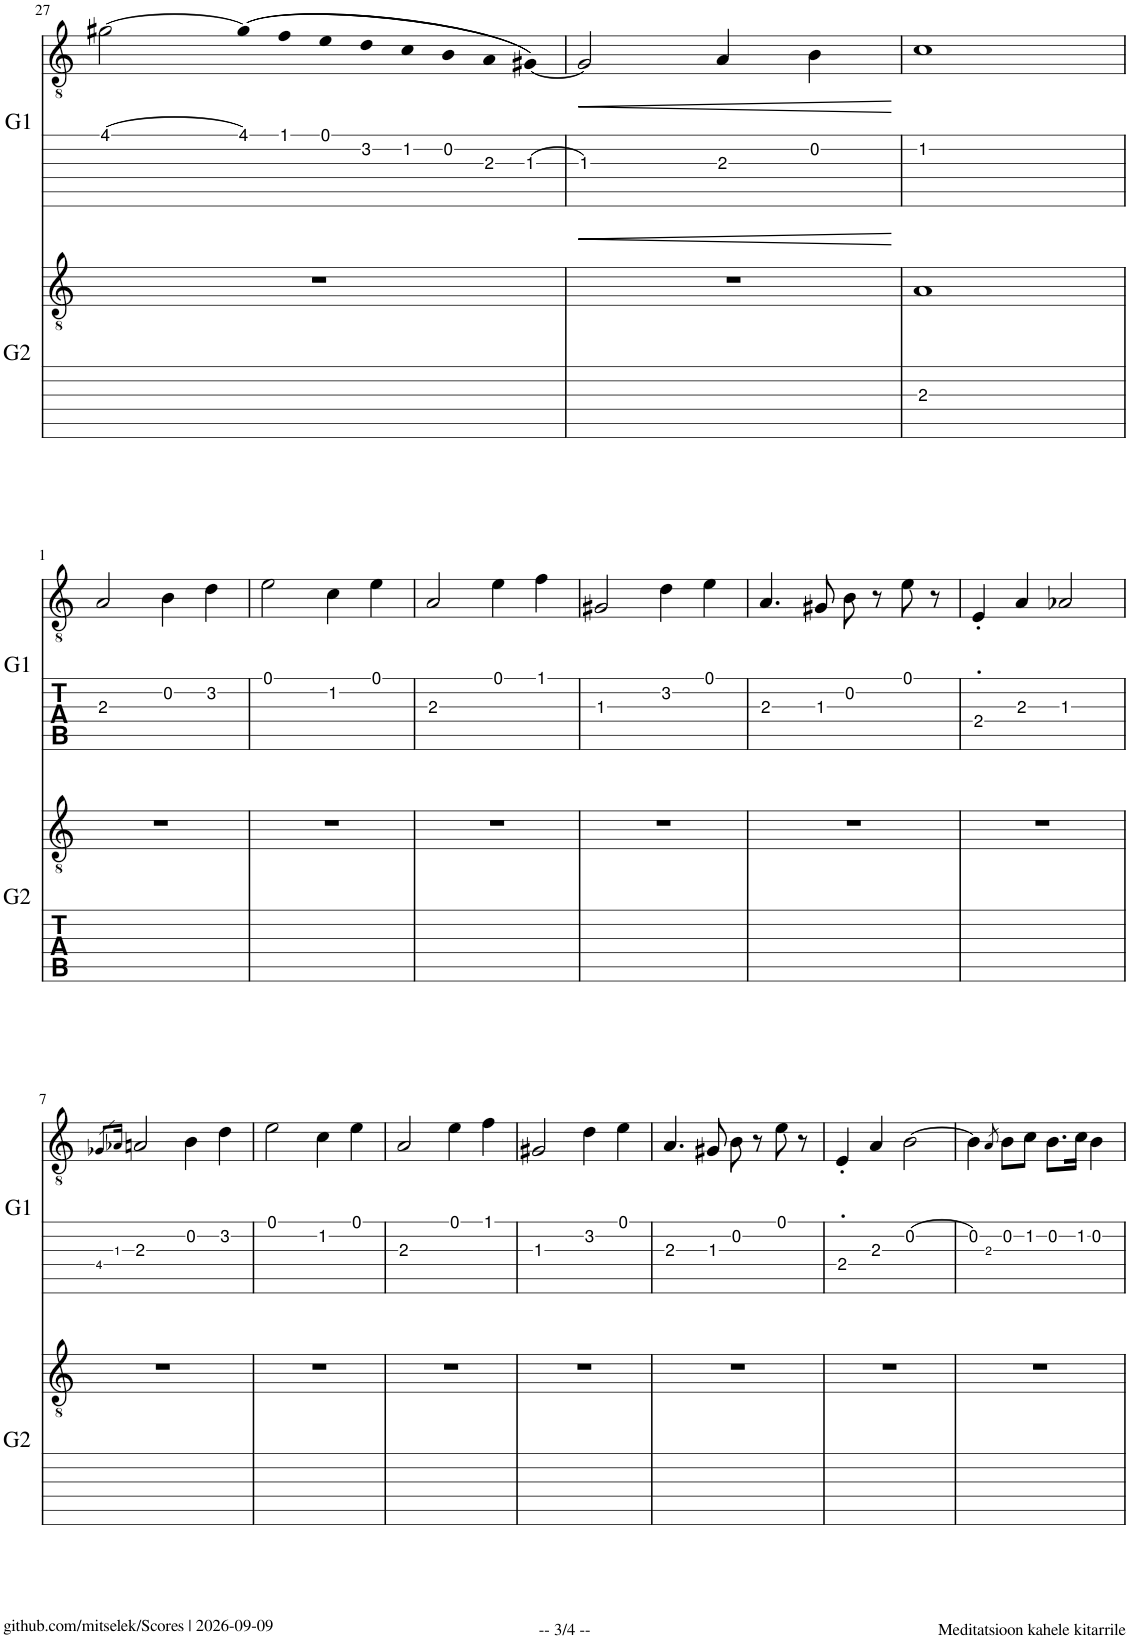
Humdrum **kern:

**kern	**kern	**kern	**kern	**kern	**kern	**dynam
*part3	*part3	*part2	*part2	*part1	*part1	*part1
*staff6	*staff5	*staff4	*staff3	*staff2	*staff1	*staff1/2
*I"Piano	*	*I"G2	*	*I"G1	*	*
*I'Pno	*	*I'G2	*	*I'G1	*	*
!!LO:PB:g=z
*clefF4	*clefG2	*	*clefGv2	*	*clefGv2	*
*k[]	*k[]	*k[]	*k[]	*k[]	*k[]	*
*M4/4	*M4/4	*M4/4	*M4/4	*M4/4	*M4/4	*
=27	=27	=27	=27	=27	=27	=27
1r	1r	1r	1r	[2g#X	[2g#X\	.
.	.	.	.	16g#LL]	((16g#]	.
.	.	.	.	16fJ	16f	.
.	.	.	.	16eL	16e	.
.	.	.	.	16dJJ	16d	.
.	.	.	.	16cLL	16c	.
.	.	.	.	16BJ	16B	.
.	.	.	.	16AL	16A	.
.	.	.	.	[16G#XJJ	[16G#X))	.
=28	=28	=28	=28	=28	=28	=28
!	!	!	!	!	!	!LO:HP:b
1r	1r	1r	1r	2G#]	2G#/]	<
.	.	.	.	4A	4A/	.
.	.	.	.	4B	4B\	.
.	.	.	.	.	.	[
=29	=29	=29	=29	=29	=29	=29
1r	1r	1A	1A	1c	1c	.
!!LO:LB:g=z
=1	=1	=1	=1	=1	=1	=1
*stria5	*stria5	*stria6	*	*stria6	*	*
4r	1r	1r	1r	2A	2A/	.
8A\L	.	.	.	.	.	.
8c\J	.	.	.	.	.	.
8e\L	.	.	.	4B	4B\	.
8A\J	.	.	.	.	.	.
8c\L	.	.	.	4d	4d\	.
8e\J	.	.	.	.	.	.
=2	=2	=2	=2	=2	=2	=2
8G#X\L	2ee	1r	1r	2e	2e\	.
8B\J	.	.	.	.	.	.
8e\L	.	.	.	.	.	.
8d\J	.	.	.	.	.	.
8f\L	4cc	.	.	4c	4c\	.
8e\J	.	.	.	.	.	.
8d\L	4ee	.	.	4e	4e\	.
8B\J	.	.	.	.	.	.
=3	=3	=3	=3	=3	=3	=3
8c\L	2a	1r	1r	2A	2A/	.
8e\J	.	.	.	.	.	.
8A\L	.	.	.	.	.	.
8c\J	.	.	.	.	.	.
8B\L	4ee	.	.	4e	4e\	.
8A\J	.	.	.	.	.	.
8E 8G#X 8B 8e	4ff	.	.	4f	4f\	.
16r	.	.	.	.	.	.
16B	.	.	.	.	.	.
=4	=4	=4	=4	=4	=4	=4
8c\L	2g#X	1r	1r	2G#X	2G#X/	.
8e\J	.	.	.	.	.	.
8c\L	.	.	.	.	.	.
8d\J	.	.	.	.	.	.
8c\L	4dd	.	.	4d	4d\	.
8B\J	.	.	.	.	.	.
8C\ 8A\L	4ee	.	.	4e	4e\	.
8E\ 8G#X\J	.	.	.	.	.	.
=5	=5	=5	=5	=5	=5	=5
8D\ 8B\L	2r	1r	1r	4.A	4.A/	.
8F\ 8d\J	.	.	.	.	.	.
8E\ 8e\L	.	.	.	.	.	.
8D\ 8E\J	.	.	.	8G#X	8G#X/	.
8BB 8B	8r	.	.	8B	8B\	.
8r	8r	.	.	8r	8r	.
8E	8b	.	.	8e	8e\	.
8r	8r	.	.	8r	8r	.
=6	=6	=6	=6	=6	=6	=6
8D' 8G#X' 8B'	4f'	1r	1r	4E'	4E'/	.
8r	.	.	.	.	.	.
8.E\ 8.F\ 8.A\ 8.c\L	4f	.	.	4A	4A/	.
16B\ 16e\Jk	.	.	.	.	.	.
2r	2f	.	.	2A-X	2A-X/	.
!!LO:LB:g=z
=7	=7	=7	=7	=7	=7	=7
.	.	.	.	qG-X	8qG-X/L	.
.	.	.	.	qA-X	16qA-X/Jk	.
4r	1r	1r	1r	2An	2An/	.
8A\L	.	.	.	.	.	.
8c\J	.	.	.	.	.	.
8e\L	.	.	.	4B	4B\	.
8A\J	.	.	.	.	.	.
8c\L	.	.	.	4d	4d\	.
8e\J	.	.	.	.	.	.
=8	=8	=8	=8	=8	=8	=8
8G#X\L	1r	1r	1r	2e	2e\	.
8B\J	.	.	.	.	.	.
8e\L	.	.	.	.	.	.
8d\J	.	.	.	.	.	.
8f\L	.	.	.	4c	4c\	.
8e\J	.	.	.	.	.	.
8d\L	.	.	.	4e	4e\	.
8B\J	.	.	.	.	.	.
=9	=9	=9	=9	=9	=9	=9
8c\L	2a	1r	1r	2A	2A/	.
8e\J	.	.	.	.	.	.
8A\L	.	.	.	.	.	.
8c\J	.	.	.	.	.	.
8B\L	4ee	.	.	4e	4e\	.
8A\J	.	.	.	.	.	.
8E 8G#X 8B 8e	4ff	.	.	4f	4f\	.
16r	.	.	.	.	.	.
16B	.	.	.	.	.	.
=10	=10	=10	=10	=10	=10	=10
8c\L	2g#X	1r	1r	2G#X	2G#X/	.
8e\J	.	.	.	.	.	.
8c\L	.	.	.	.	.	.
8d\J	.	.	.	.	.	.
8c\L	4dd	.	.	4d	4d\	.
8B\J	.	.	.	.	.	.
8C\ 8A\L	4ee	.	.	4e	4e\	.
8E\ 8G#X\J	.	.	.	.	.	.
=11	=11	=11	=11	=11	=11	=11
8D\ 8B\L	4.a	1r	1r	4.A	4.A/	.
8F\ 8d\J	.	.	.	.	.	.
8E\ 8e\L	.	.	.	.	.	.
8D\ 8E\J	8g#X	.	.	8G#X	8G#X/	.
8BB 8B	8b	.	.	8B	8B\	.
8r	8r	.	.	8r	8r	.
8E	8b	.	.	8e	8e\	.
8r	8r	.	.	8r	8r	.
=12	=12	=12	=12	=12	=12	=12
8D' 8G#X' 8B'	4f'	1r	1r	4E'	4E'/	.
8r	.	.	.	.	.	.
8.E\ 8.F\ 8.A\ 8.c\L	4a	.	.	4A	4A/	.
16B\ 16e\Jk	.	.	.	.	.	.
2E 2G# 2B 2e	[2b	.	.	[2B	[2B\	.
=13	=13	=13	=13	=13	=13	=13
2r	4b]	1r	1r	4B]	4B\]	.
.	8qa	.	.	qA	8qA/	.
.	8b\L	.	.	8BL	8B\L	.
.	8cc\J	.	.	8cJ	8c\J	.
4r	8.b\L	.	.	8.BL	8.B\L	.
.	16cc\Jk	.	.	16cJk	16c\Jk	.
4f	4b	.	.	4B	4B\	.
=	=	=	=	=	=	=
*-	*-	*-	*-	*-	*-	*-
